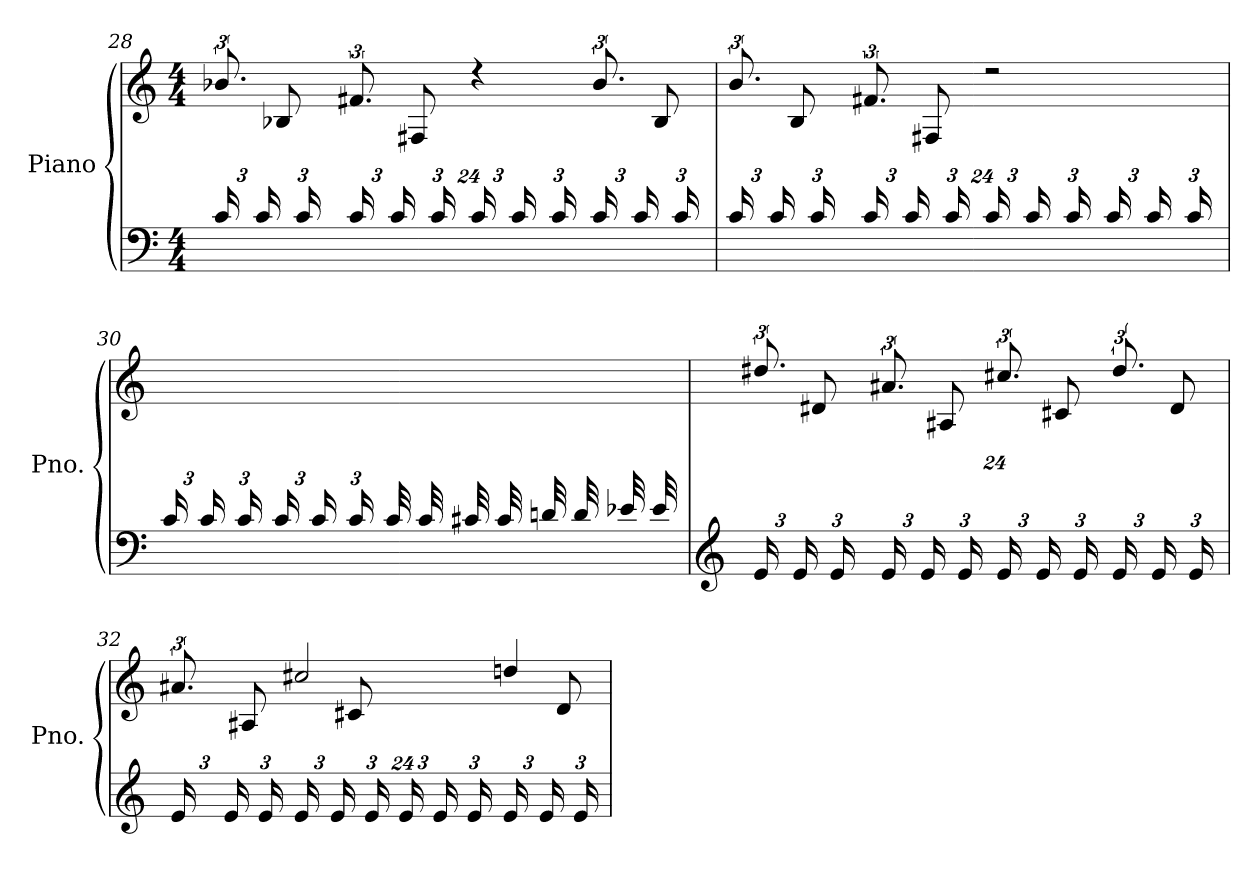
**kern	**kern
*part1	*part1
*staff2	*staff1
*I"Piano	*
*I'Pno.	*
*clefF4	*clefG2
*k[]	*k[]
*M4/4	*M4/4
*Xbrackettup	*
=28	=28
*	*^
24c/LL	12.b-X/	24ryy
24ryy	.	24d\
24c/	.	24ryy
24ryy	8B-X/	24B-X\
24c/	.	24ryy
24ryy	.	24d\JJ
24c/LL	12.f#X/	24ryy
24ryy	.	24d\
24c/	.	24ryy
24ryy	8F#X/	24F#X\
24c/	.	24ryy
24ryy	.	24d\JJ
24c/LL	4r	24ryy
24ryy	.	24d\
24c/	.	24ryy
24ryy	.	24d\
24c/	.	24ryy
24ryy	.	24d\JJ
24c/LL	12.b-/	24ryy
24ryy	.	24d\
24c/	.	24ryy
24ryy	8B-/	24B-\
24c/	.	24ryy
24ryy	.	24d\JJ
!!LO:PB:g=z	!!
=29	=29	=29
24c/LL	12.b/	24ryy
24ryy	.	24d\
24c/	.	24ryy
24ryy	8B/	24B\
24c/	.	24ryy
24ryy	.	24d\JJ
24c/LL	12.f#X/	24ryy
24ryy	.	24d\
24c/	.	24ryy
24ryy	8F#X/	24F#X\
24c/	.	24ryy
24ryy	.	24d\JJ
24c/LL	2r	24ryy
24ryy	.	24d\
24c/	.	24ryy
24ryy	.	24d\
24c/	.	24ryy
24ryy	.	24d\JJ
24c/LL	.	24ryy
24ryy	.	24d\
24c/	.	24ryy
24ryy	.	24d\
24c/	.	24ryy
24ryy	.	24d\JJ
=30	=30	=30
24c/LL	1ryy	24ryy
24ryy	.	24d\
24c/	.	24ryy
24ryy	.	24d\
24c/	.	24ryy
24ryy	.	24d\JJ
24c/LL	.	24ryy
24ryy	.	24d\
24c/	.	24ryy
24ryy	.	24d\
24c/	.	24ryy
24ryy	.	24d\JJ
32c/LLL	.	32ryy
32ryy	.	32d\
32c/	.	32ryy
32ryy	.	32d\
32c#X/	.	32ryy
32ryy	.	32d#X\
32c#/	.	32ryy
32ryy	.	32d#\JJJ
32dn/LLL	.	32ryy
32ryy	.	32e\
32d/	.	32ryy
32ryy	.	32e\
32e-X/	.	32ryy
32ryy	.	32f\
32e-/	.	32ryy
32ryy	.	32f\JJJ
!!LO:LB:g=z	!!
=31	=31	=31
*clefG2	*	*
24e/LL	12.dd#X/	24ryy
24ryy	.	24f#X\
24e/	.	24ryy
24ryy	8d#X/	24d#X\
24e/	.	24ryy
24ryy	.	24f#\JJ
24e/LL	12.a#X/	24ryy
24ryy	.	24f#\
24e/	.	24ryy
24ryy	8A#X/	24A#X\
24e/	.	24ryy
24ryy	.	24f#\JJ
24e/LL	12.cc#X/	24ryy
24ryy	.	24f#\
24e/	.	24ryy
24ryy	8c#X/	24c#X\
24e/	.	24ryy
24ryy	.	24f#\JJ
24e/LL	12.dd#/	24ryy
24ryy	.	24f#\
24e/	.	24ryy
24ryy	8d#/	24d#\
24e/	.	24ryy
24ryy	.	24f#\JJ
=32	=32	=32
*	*	*^
24e/LL	12.a#X/	4.ryy	24ryy
24ryy	.	.	24f#X\
24e/	.	.	24ryy
24ryy	8A#X/	.	24A#X\
24e/	.	.	24ryy
24ryy	.	.	24f#\JJ
24e/LL	2cc#X/	.	24ryy
24ryy	.	.	24f#\
24e/	.	.	24ryy
24ryy	.	8c#X/	24c#X\
24e/	.	.	24ryy
24ryy	.	.	24f#\JJ
24e/LL	.	4.ryy	24ryy
24ryy	.	.	24f#\
24e/	.	.	24ryy
24ryy	.	.	24f#\
24e/	.	.	24ryy
24ryy	.	.	24f#\JJ
24e/LL	4ddn/	.	24ryy
24ryy	.	.	24f#\
24e/	.	.	24ryy
24ryy	.	8d/	24d\
24e/	.	.	24ryy
24ryy	.	.	24f#\JJ
*	*v	*v	*v
=	=
*-	*-
